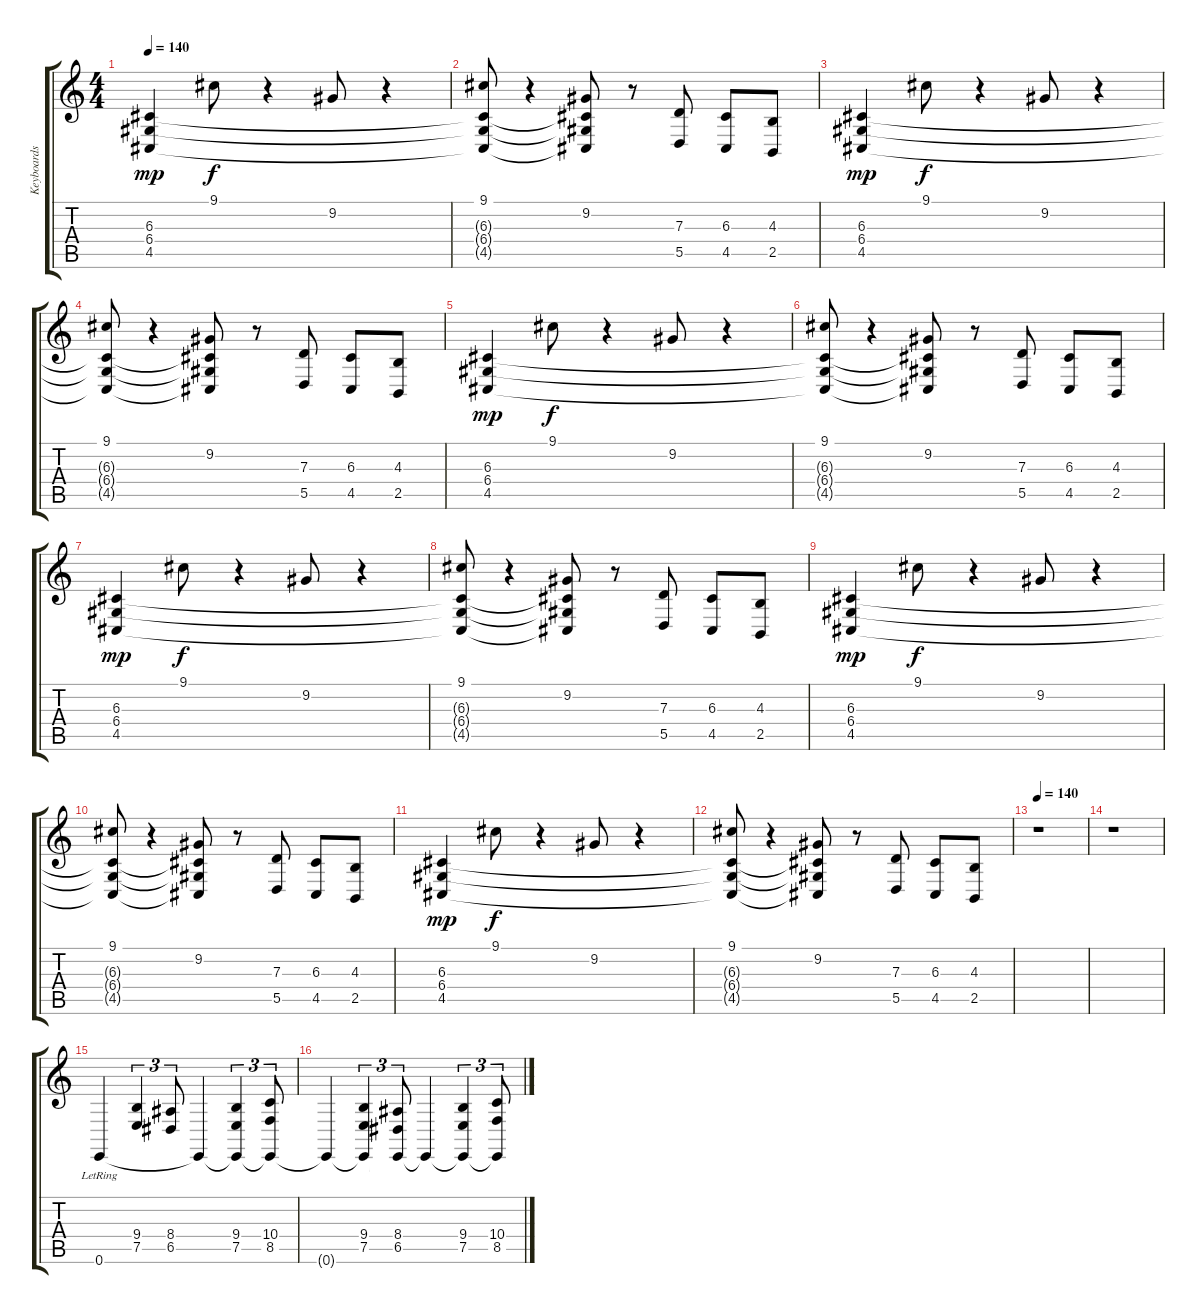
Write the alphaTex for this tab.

\track ("Keyboards" "Keyboards") {instrument choiraahs}
\staff {score tabs}
\tuning (E4 B3 G3 D3 A2 E2) {hide}
\ts (4 4)
\tempo 140
\clef g2
\ks c
(6.3 6.4 4.5).4{dy mp} 9.1.8{dy f} r.4 9.2.8 r.4 |
(9.1 6.3{t} 6.4{t} 4.5{t}).8 r.4 (9.2 6.3{t} 6.4{t} 4.5{t}).8 r.8 (7.3 5.5).8 (6.3 4.5).8 (4.3 2.5).8 |
(6.3 6.4 4.5).4{dy mp} 9.1.8{dy f} r.4 9.2.8 r.4 |
(9.1 6.3{t} 6.4{t} 4.5{t}).8 r.4 (9.2 6.3{t} 6.4{t} 4.5{t}).8 r.8 (7.3 5.5).8 (6.3 4.5).8 (4.3 2.5).8 |
(6.3 6.4 4.5).4{dy mp} 9.1.8{dy f} r.4 9.2.8 r.4 |
(9.1 6.3{t} 6.4{t} 4.5{t}).8 r.4 (9.2 6.3{t} 6.4{t} 4.5{t}).8 r.8 (7.3 5.5).8 (6.3 4.5).8 (4.3 2.5).8 |
(6.3 6.4 4.5).4{dy mp} 9.1.8{dy f} r.4 9.2.8 r.4 |
(9.1 6.3{t} 6.4{t} 4.5{t}).8 r.4 (9.2 6.3{t} 6.4{t} 4.5{t}).8 r.8 (7.3 5.5).8 (6.3 4.5).8 (4.3 2.5).8 |
(6.3 6.4 4.5).4{dy mp} 9.1.8{dy f} r.4 9.2.8 r.4 |
(9.1 6.3{t} 6.4{t} 4.5{t}).8 r.4 (9.2 6.3{t} 6.4{t} 4.5{t}).8 r.8 (7.3 5.5).8 (6.3 4.5).8 (4.3 2.5).8 |
(6.3 6.4 4.5).4{dy mp} 9.1.8{dy f} r.4 9.2.8 r.4 |
(9.1 6.3{t} 6.4{t} 4.5{t}).8 r.4 (9.2 6.3{t} 6.4{t} 4.5{t}).8 r.8 (7.3 5.5).8 (6.3 4.5).8 (4.3 2.5).8 |
\tempo 140
r.1 |
r.1 |
0.6{lr}.4 (9.4 7.5).4{tu (3 2)} (8.4 6.5).8{tu (3 2)} 0.6{t}.4 (9.4 7.5 0.6{t}).4{tu (3 2)} (10.4 8.5 0.6{t}).8{tu (3 2)} |
0.6{t}.4 (9.4 7.5 0.6{t}).4{tu (3 2)} (8.4 6.5 0.6{t}).8{tu (3 2)} 0.6{t}.4 (9.4 7.5 0.6{t}).4{tu (3 2)} (10.4 8.5 0.6{t}).8{tu (3 2)}
